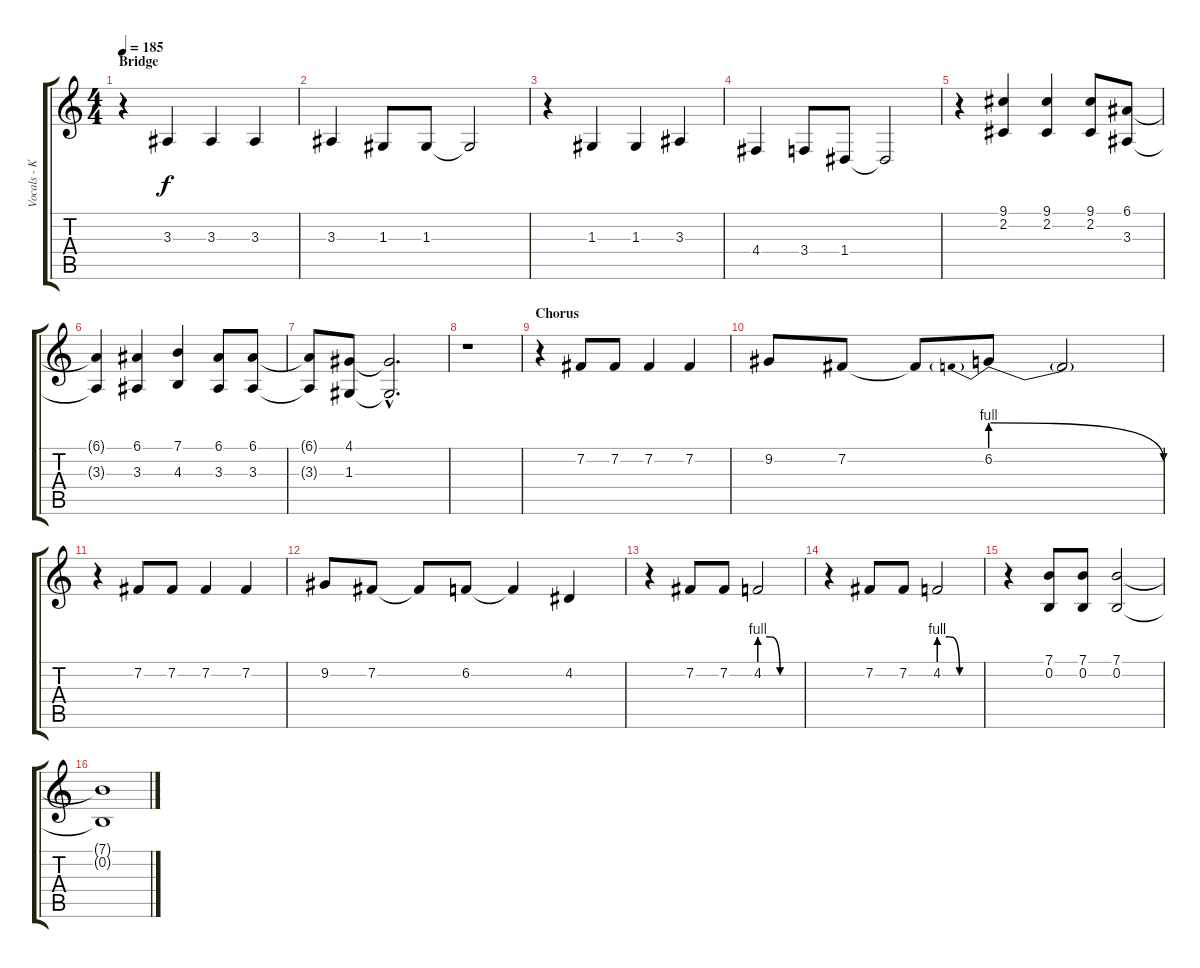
\track ("Vocals - Kai Hansen" "Vocals - K") {instrument tuba}
\staff {score tabs}
\tuning (E4 B3 G3 D3 A2 E2) {hide}
\ts (4 4)
\section ("" "Bridge")
\tempo 185
\clef g2
\ks c
r.4{dy f} 3.3.4 3.3.4 3.3.4 |
3.3.4 1.3.8 1.3.8 1.3{t}.2 |
r.4 1.3.4 1.3.4 3.3.4 |
4.4.4 3.4.8 1.4.8 1.4{t}.2 |
r.4 (9.1 2.2).4 (9.1 2.2).4 (9.1 2.2).8 (6.1 3.3).8 |
(6.1{t} 3.3{t}).4 (6.1 3.3).4 (7.1 4.3).4 (6.1 3.3).8 (6.1 3.3).8 |
(6.1{t} 3.3{t}).8 (4.1 1.3).8 (4.1{hac t} 1.3{hac t}).2{d} |
r.1 |
\section ("" "Chorus")
r.4 7.2.8 7.2.8 7.2.4 7.2.4 |
9.2.8 7.2.8 7.2{t}.8 6.2{be (prebendrelease 0 4 60 0)}.8 6.2{t}.2 |
r.4 7.2.8 7.2.8 7.2.4 7.2.4 |
9.2.8 7.2.8 7.2{t}.8 6.2.8 6.2{t}.4 4.2.4 |
r.4 7.2.8 7.2.8 4.2{be (custom 0 4 15 4 30 0 60 0)}.2 |
r.4 7.2.8 7.2.8 4.2{be (custom 0 4 15 4 30 0 60 0)}.2 |
r.4 (7.1 0.2).8 (7.1 0.2).8 (7.1 0.2).2 |
(7.1{t} 0.2{t}).1
